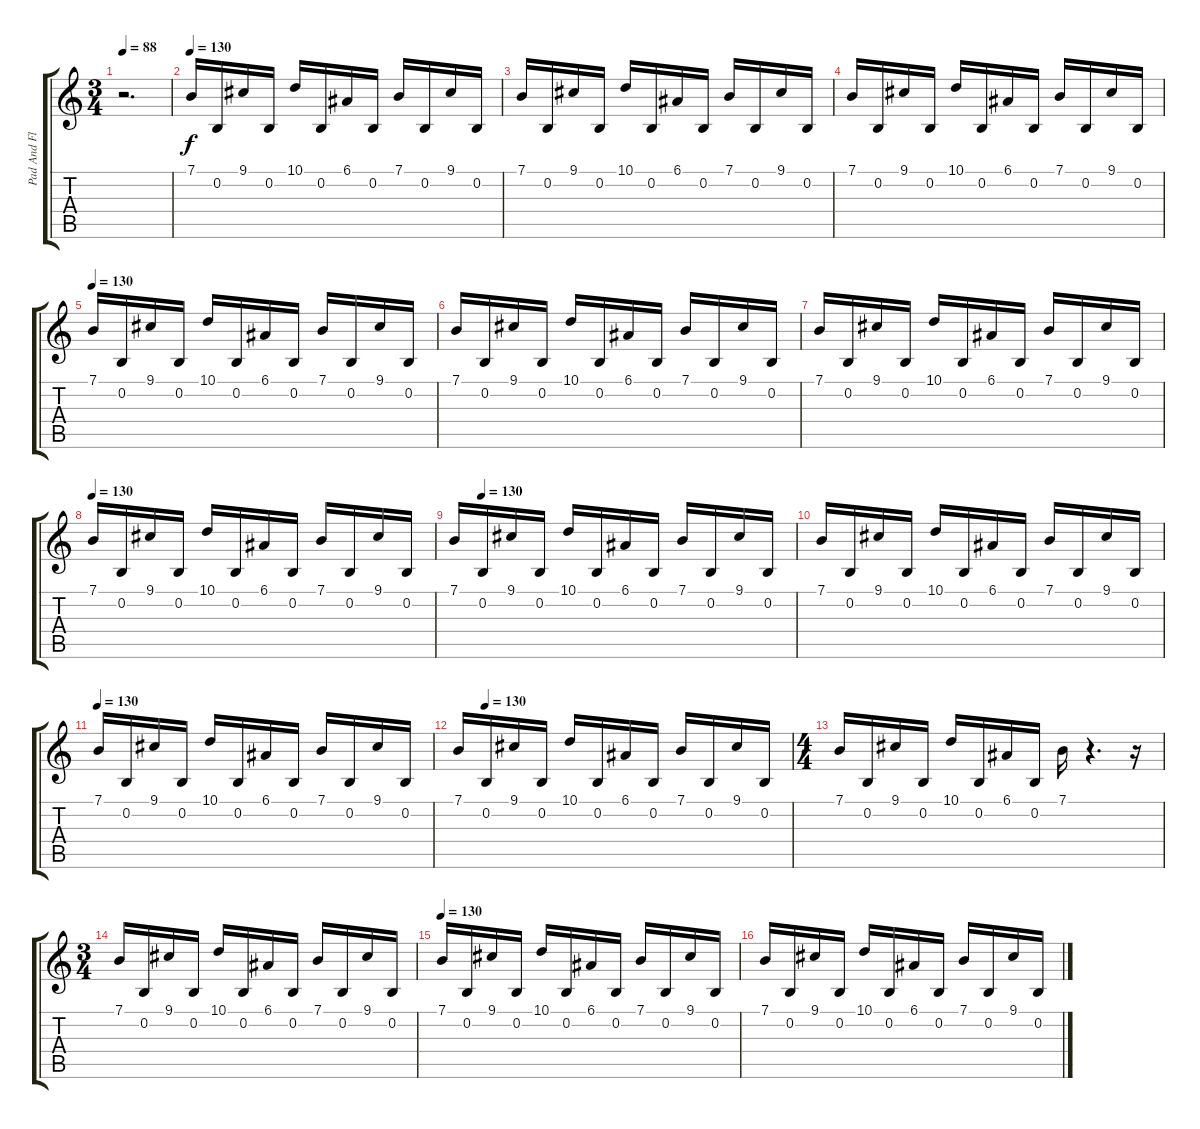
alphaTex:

\track ("Pad And Flute" "Pad And Fl") {instrument pad1newage}
\staff {score tabs}
\tuning (E4 B3 G3 D3 A2 E2) {hide}
\ts (3 4)
\tempo 88
\tempo 130
\tempo 88
\clef g2
\ks c
r.2{d dy f instrument pad1newage} |
\tempo 130
7.1.16 0.2.16 9.1.16 0.2.16 10.1.16 0.2.16 6.1.16 0.2.16 7.1.16 0.2.16 9.1.16 0.2.16 |
7.1.16 0.2.16 9.1.16 0.2.16 10.1.16 0.2.16 6.1.16 0.2.16 7.1.16 0.2.16 9.1.16 0.2.16 |
7.1.16 0.2.16 9.1.16 0.2.16 10.1.16 0.2.16 6.1.16 0.2.16 7.1.16 0.2.16 9.1.16 0.2.16 |
\tempo 130
7.1.16 0.2.16 9.1.16 0.2.16 10.1.16 0.2.16 6.1.16 0.2.16 7.1.16 0.2.16 9.1.16 0.2.16 |
7.1.16 0.2.16 9.1.16 0.2.16 10.1.16 0.2.16 6.1.16 0.2.16 7.1.16 0.2.16 9.1.16 0.2.16 |
7.1.16 0.2.16 9.1.16 0.2.16 10.1.16 0.2.16 6.1.16 0.2.16 7.1.16 0.2.16 9.1.16 0.2.16 |
\tempo 130
7.1.16 0.2.16 9.1.16 0.2.16 10.1.16 0.2.16 6.1.16 0.2.16 7.1.16 0.2.16 9.1.16 0.2.16 |
\tempo (130 0.08333333333333333)
7.1.16 0.2.16 9.1.16 0.2.16 10.1.16 0.2.16 6.1.16 0.2.16 7.1.16 0.2.16 9.1.16 0.2.16 |
7.1.16 0.2.16 9.1.16 0.2.16 10.1.16 0.2.16 6.1.16 0.2.16 7.1.16 0.2.16 9.1.16 0.2.16 |
\tempo 130
7.1.16 0.2.16 9.1.16 0.2.16 10.1.16 0.2.16 6.1.16 0.2.16 7.1.16 0.2.16 9.1.16 0.2.16 |
\tempo (130 0.08333333333333333)
7.1.16 0.2.16 9.1.16 0.2.16 10.1.16 0.2.16 6.1.16 0.2.16 7.1.16 0.2.16 9.1.16 0.2.16 |
\ts (4 4)
7.1.16 0.2.16 9.1.16 0.2.16 10.1.16 0.2.16 6.1.16 0.2.16 7.1.16 r.4{d} r.16 |
\ts (3 4)
7.1.16 0.2.16 9.1.16 0.2.16 10.1.16 0.2.16 6.1.16 0.2.16 7.1.16 0.2.16 9.1.16 0.2.16 |
\tempo 130
7.1.16 0.2.16 9.1.16 0.2.16 10.1.16 0.2.16 6.1.16 0.2.16 7.1.16 0.2.16 9.1.16 0.2.16 |
7.1.16 0.2.16 9.1.16 0.2.16 10.1.16 0.2.16 6.1.16 0.2.16 7.1.16 0.2.16 9.1.16 0.2.16
